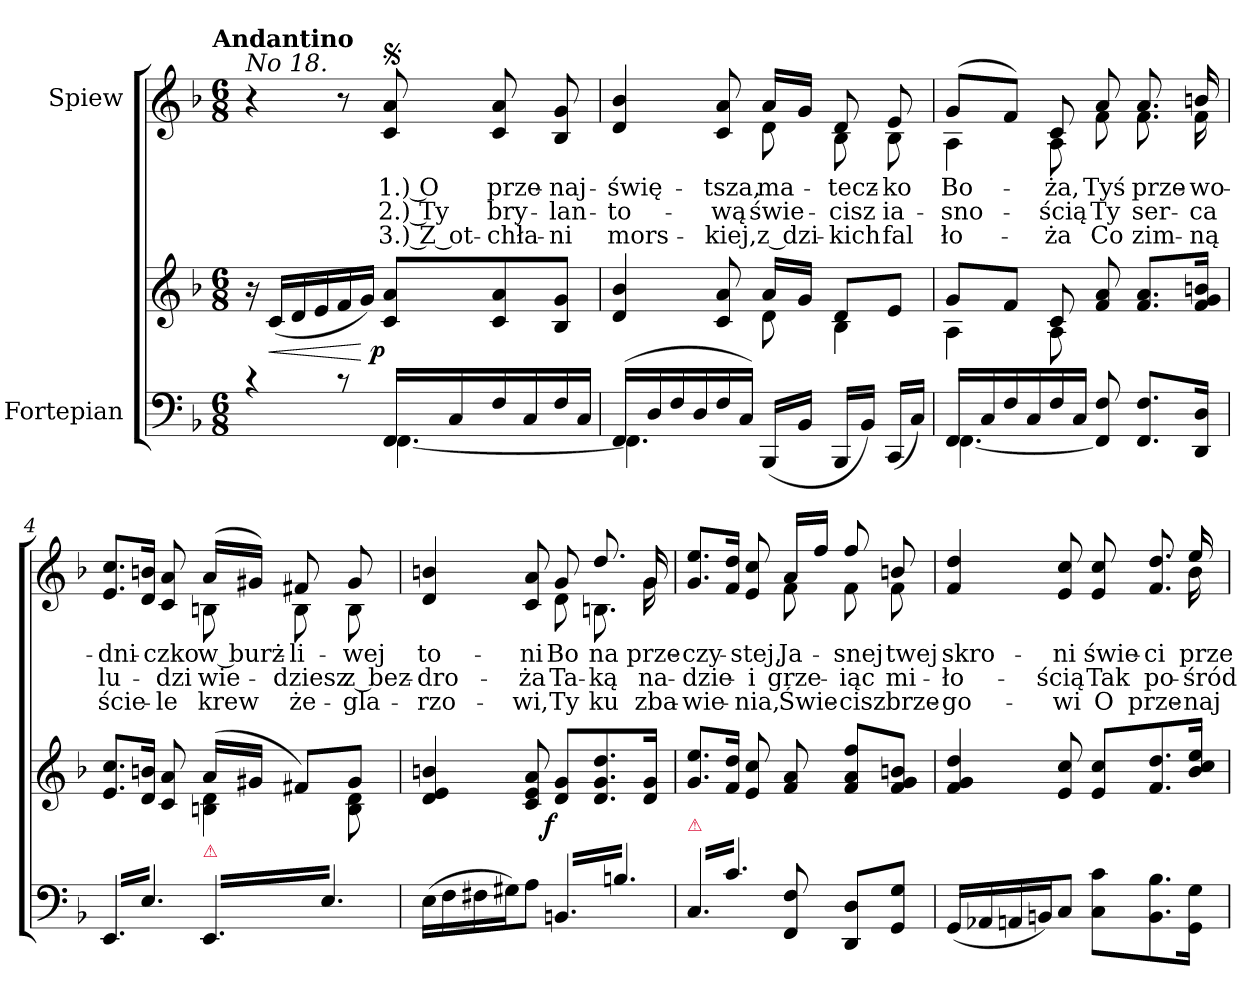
**kern	**kern	**dynam	**kern	**text	**text	**text
*part2	*part2	*part2	*part1	*part1	*part1	*part1
*staff3	*staff2	*staff2/3	*staff1	*staff1	*staff1	*staff1
*I"Fortepian	*	*	*I"Spiew	*	*	*
*clefF4	*clefG2	*	*clefG2	*	*	*
*k[b-]	*k[b-]	*	*k[b-]	*	*	*
*F:	*F:	*	*F:	*	*	*
!!LO:TX:omd:t=Andantino
*M6/8	*M6/8	*	*M6/8	*	*	*
*MM80	*MM80	*	*MM80	*	*	*
=1	=1	=1	=1	=1	=1	=1
*^	*	*	*	*	*	*
!	!	!	!	!LO:TX:a:i:t=No 18.	!	!	!
4rc	4.ryy	16r	.	4r	.	.	.
.	.	(>16c/LL	<	.	.	.	.
.	.	16d/	.	.	.	.	.
.	.	16e/	.	.	.	.	.
8rc	.	16f/	.	8r	.	.	.
.	.	16g/JJ)	[	.	.	.	.
!	!	!	!	!LO:TX:a:t=[segno]	!	!	!
!	!	!	!LO:DY:rj	!	!	!	!
16FF/LL	[4.FF\	8c/ 8a/L	p	8c/ 8a/	1.) O	2.) Ty	3.) Z ot-
16C/	.	.	.	.	.	.	.
16F/	.	8c/ 8a/	.	8c/ 8a/	prze-	bry-	-chła-
16C/	.	.	.	.	.	.	.
16F/	.	8B-/ 8g/J	.	8B-/ 8g/	-naj-	-lan-	-ni
16C/JJ	.	.	.	.	.	.	.
=2	=2	=2	=2	=2	=2	=2	=2
*	*	*^	*	*^	*	*	*
(<16FF/LL	4.FF\]	4d/ 4b-/	4.ryy	.	4d/ 4b-/	4.ryy	-świę-	-to-	mors-
16D/	.	.	.	.	.	.	.	.	.
16F/	.	.	.	.	.	.	.	.	.
16D/	.	.	.	.	.	.	.	.	.
16F/	.	8c/ 8a/	.	.	8c/ 8a/	.	-tsza,	-wą	-kiej,
16C/JJ)	.	.	.	.	.	.	.	.	.
(16BBB-/LL	4.ryy	16a/LL	8d\	.	16a/LL	8d\	ma-	świe-	z dzi-
16BB-/JJ	.	16g/JJ	.	.	16g/JJ	.	.	.	.
16BBB-/LL	.	8d/L	4B-\	.	8d/	8B-\	-tecz-	-cisz	-kich
16BB-/JJ)	.	.	.	.	.	.	.	.	.
(16CC/LL	.	8e/J	.	.	8e/	8B-\	-ko	ia-	fal
16C/JJ)	.	.	.	.	.	.	.	.	.
=3	=3	=3	=3	=3	=3	=3	=3	=3	=3
16FF/LL	[4.FF\	8g/L	4A\	.	(8g/L	4A\	Bo-	-sno-	ło-
16C/	.	.	.	.	.	.	.	.	.
16F/	.	8f/J	.	.	8f/J)	.	.	.	.
16C/	.	.	.	.	.	.	.	.	.
16F/	.	8c/	8A\	.	8c/	8A\	-ża,	-ścią	-ża
16C/JJ	.	.	.	.	.	.	.	.	.
8ryy	8FF]/ 8F/	8f/ 8a/	4.ryy	.	8a/	8f\	Tyś	Ty	Co
8.FF/ 8.F/L	4ryy	8.f/ 8.a/L	.	.	8.a/	8.f\	prze-	ser-	zim-
16DD/ 16D/Jk	.	16f/ 16g/ 16bn/Jk	.	.	16bn/	16f\	-wo-	-ca	-ną
*v	*v	*	*	*	*	*	*	*	*
=4	=4	=4	=4	=4	=4	=4	=4	=4
!LO:TX:a:color=crimson:t=⚠	!	!	!	!	!	!	!	!
*tremolo	*	*	*	*	*	*	*	*
(>16EE/LL	8.e/ 8.cc/L	4.ryy	.	8.e/ 8.cc/L	4.ryy	-dni-	lu-	ście-
16E/)	.	.	.	.	.	.	.	.
16EE/	.	.	.	.	.	.	.	.
16E/)	16d/ 16bn/Jk	.	.	16d/ 16bn/Jk	.	.	.	.
16EE/	8c/ 8a/	.	.	8c/ 8a/	.	-czko	-dzi	-le
16E/)JJ	.	.	.	.	.	.	.	.
!LO:TX:a:color=crimson:t=⚠	!	!	!	!	!	!	!	!
(>16EE/LL	(16a/LL	4Bn\ 4d\	.	(16a/LL	8Bn\	w burż-	wie-	krew
16E/)	16g#X/JJ	.	.	16g#X/JJ)	.	.	.	.
16EE/	8f#X/L)	.	.	8f#X/	8B\	-li-	-dziesz	że-
16E/)	.	.	.	.	.	.	.	.
16EE/	8g#/J	8B\ 8d\	.	8g#/	8B\	-wej	z bez-	-gla-
16E/)JJ	.	.	.	.	.	.	.	.
*Xtremolo	*	*	*	*	*	*	*	*
*	*v	*v	*	*	*	*	*	*
=5	=5	=5	=5	=5	=5	=5	=5
(16E\LL	4d/ 4e/ 4bn/	.	4d/ 4bn/	4.ryy	to-	-dro-	-rzo-
16F\	.	.	.	.	.	.	.
16F#X\	.	.	.	.	.	.	.
16G#X\J)	.	.	.	.	.	.	.
8A\J	8c/ 8e/ 8a/	.	8c/ 8a/	.	-ni	-ża	-wi,
!LO:TX:a:color=crimson:t=⚠	!	!	!	!	!	!	!
!	!	!LO:DY:rj	!	!	!	!	!
*tremolo	*	*	*	*	*	*	*
(16BBn/LL	8d/ 8g/L	f	8g/	8d\	Bo	Ta-	Ty
16B/)	.	.	.	.	.	.	.
16BBn/	8.d/ 8.g/ 8.dd/	.	8.dd/	8.Bn\	na	-ką	ku
16B/)	.	.	.	.	.	.	.
16BBn/	.	.	.	.	.	.	.
16B/)JJ	16d/ 16g/Jk	.	16g/	16g\	prze-	na-	zba-
=6	=6	=6	=6	=6	=6	=6	=6
!LO:TX:a:color=crimson:t=⚠	!	!	!	!	!	!	!
(16C/LL	8.g/ 8.ee/L	.	8.g/ 8.ee/L	4.ryy	-czy-	-dzie-	-wie-
16c/)	.	.	.	.	.	.	.
16C/	.	.	.	.	.	.	.
16c/)	16f/ 16dd/Jk	.	16f/ 16dd/Jk	.	.	.	.
16C/	8e/ 8cc/	.	8e/ 8cc/	.	-stej,	-i	-nia,
16c/)JJ	.	.	.	.	.	.	.
*Xtremolo	*	*	*	*	*	*	*
8FF/ 8F/	8f/ 8a/	.	16a/LL	8f\	Ja-	grze-	Świe-
.	.	.	16ff/JJ	.	.	.	.
8DD/ 8D/L	8f/ 8a/ 8ff/L	.	8ff/	8f\	-snej	-iąc	-cisz
8GG/ 8G/J	8f/ 8g/ 8bn/J	.	8bn/	8f\	twej	mi-	brze-
=7	=7	=7	=7	=7	=7	=7	=7
(16GG/LL	4f/ 4g/ 4dd/	.	4f/ 4dd/	2ryy	skro-	-ło-	-go-
16AA-X/	.	.	.	.	.	.	.
16AAn/	.	.	.	.	.	.	.
16BBn/J)	.	.	.	.	.	.	.
8C/J	8e/ 8cc/	.	8e/ 8cc/	.	-ni	-ścią	-wi
8C\ 8c\L	8e/ 8cc/L	.	8e/ 8cc/	.	świe-	Tak	O
8.BB\ 8.B-\	8.f/ 8.dd/	.	8.f/ 8.dd/	8.ryy	-ci	po-	prze-
16GG\ 16G\Jk	16b-/ 16cc/ 16ee/Jk	.	16ee/	16b-\	prze-	-śród	-naj-
*	*	*	*v	*v	*	*	*
=	=	=	=	=	=	=
*-	*-	*-	*-	*-	*-	*-
